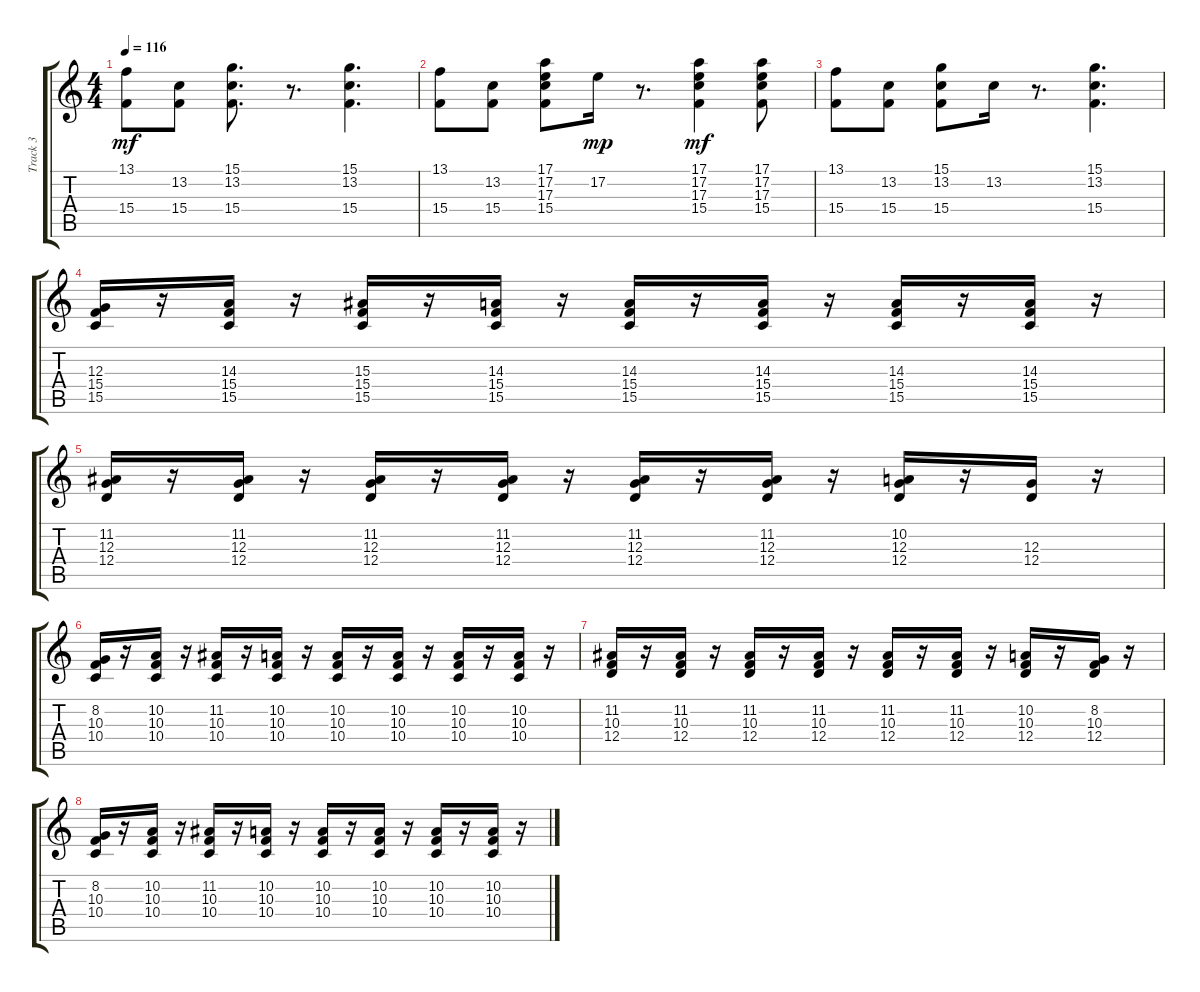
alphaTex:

\track ("Track 3" "Track 3") {instrument electricpiano1}
\staff {score tabs}
\tuning (E4 B3 G3 D3 A2 E2) {hide}
\ts (4 4)
\tempo 116
\clef g2
\ks c
(13.1 15.4).8{dy mf} (13.2 15.4).8 (15.1 13.2 15.4).8{d} r.8{d} (15.1 13.2 15.4).4{d} |
(13.1 15.4).8 (13.2 15.4).8 (17.1 17.2 17.3 15.4).8 17.2.16{dy mp} r.8{d} (17.1 17.2 17.3 15.4).4{dy mf} (17.1 17.2 17.3 15.4).8 |
(13.1 15.4).8 (13.2 15.4).8 (15.1 13.2 15.4).8 13.2.16 r.8{d} (15.1 13.2 15.4).4{d} |
(12.3 15.4 15.5).16 r.16 (14.3 15.4 15.5).16 r.16 (15.3 15.4 15.5).16 r.16 (14.3 15.4 15.5).16 r.16 (14.3 15.4 15.5).16 r.16 (14.3 15.4 15.5).16 r.16 (14.3 15.4 15.5).16 r.16 (14.3 15.4 15.5).16 r.16 |
(11.2 12.3 12.4).16 r.16 (11.2 12.3 12.4).16 r.16 (11.2 12.3 12.4).16 r.16 (11.2 12.3 12.4).16 r.16 (11.2 12.3 12.4).16 r.16 (11.2 12.3 12.4).16 r.16 (10.2 12.3 12.4).16 r.16 (12.3 12.4).16 r.16 |
(8.2 10.3 10.4).16 r.16 (10.2 10.3 10.4).16 r.16 (11.2 10.3 10.4).16 r.16 (10.2 10.3 10.4).16 r.16 (10.2 10.3 10.4).16 r.16 (10.2 10.3 10.4).16 r.16 (10.2 10.3 10.4).16 r.16 (10.2 10.3 10.4).16 r.16 |
(11.2 10.3 12.4).16 r.16 (11.2 10.3 12.4).16 r.16 (11.2 10.3 12.4).16 r.16 (11.2 10.3 12.4).16 r.16 (11.2 10.3 12.4).16 r.16 (11.2 10.3 12.4).16 r.16 (10.2 10.3 12.4).16 r.16 (8.2 10.3 12.4).16 r.16 |
(8.2 10.3 10.4).16 r.16 (10.2 10.3 10.4).16 r.16 (11.2 10.3 10.4).16 r.16 (10.2 10.3 10.4).16 r.16 (10.2 10.3 10.4).16 r.16 (10.2 10.3 10.4).16 r.16 (10.2 10.3 10.4).16 r.16 (10.2 10.3 10.4).16 r.16
